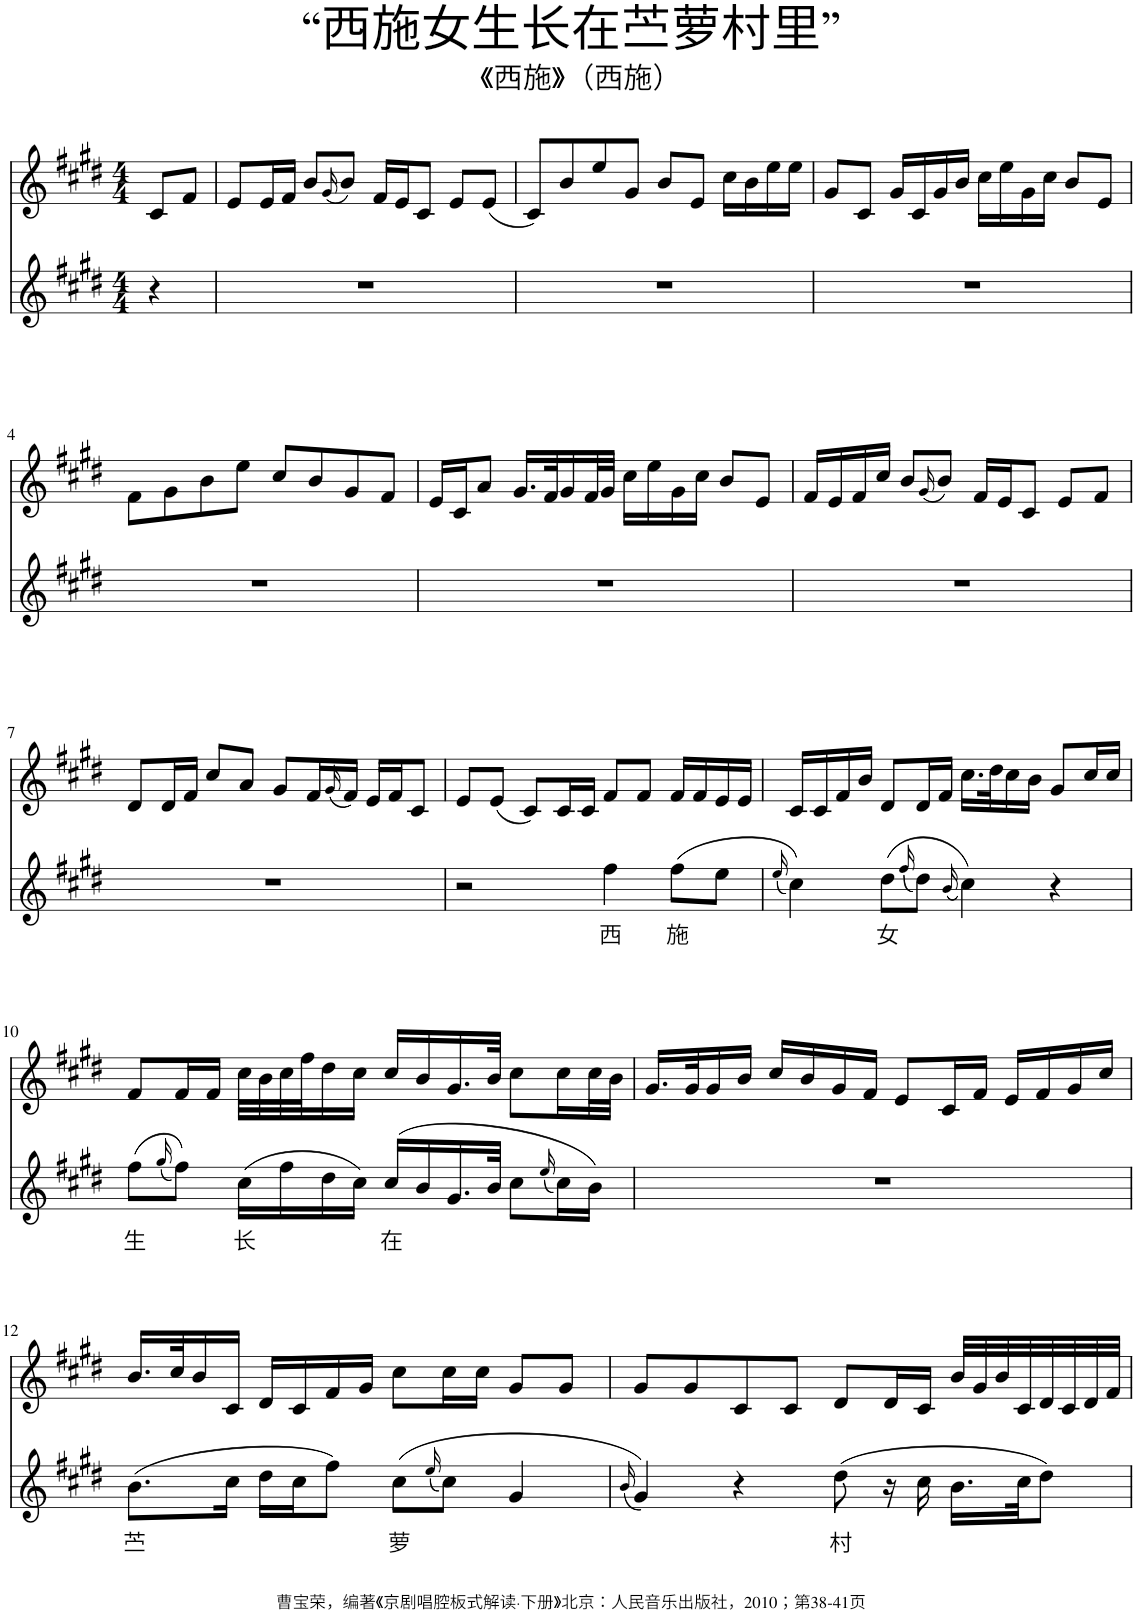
**kern	**text	**kern
*part2	*part2	*part1
*staff2	*staff2	*staff1
*I"Piano	*	*I"Piano
*I'Pno	*	*I'Pno
*clefG2	*	*clefG2
*k[f#c#g#d#]	*	*k[f#c#g#d#]
*M4/4	*	*M4/4
=	=	=
4r	.	8c#/L
.	.	8f#/J
=1	=1	=1
1r	.	8e/L
.	.	16e/L
.	.	16f#/JJ
.	.	8b/L
.	.	(16qg#/
.	.	8b/J)
.	.	16f#/LL
.	.	16e/J
.	.	8c#/J
.	.	8e/L
.	.	(8e/J
=2	=2	=2
1r	.	8c#/L)
.	.	8b/
.	.	8ee/
.	.	8g#/J
.	.	8b/L
.	.	8e/J
.	.	16cc#\LL
.	.	16b\
.	.	16ee\
.	.	16ee\JJ
=3	=3	=3
1r	.	8g#/L
.	.	8c#/J
.	.	16g#/LL
.	.	16c#/
.	.	16g#/
.	.	16b/JJ
.	.	16cc#\LL
.	.	16ee\
.	.	16g#\
.	.	16cc#\JJ
.	.	8b/L
.	.	8e/J
!!LO:LB:g=z
=4	=4	=4
1r	.	8f#\L
.	.	8g#\
.	.	8b\
.	.	8ee\J
.	.	8cc#/L
.	.	8b/
.	.	8g#/
.	.	8f#/J
=5	=5	=5
1r	.	16e/LL
.	.	16c#/J
.	.	8a/J
.	.	16.g#/LL
.	.	32f#/K
.	.	16g#/
.	.	32f#/L
.	.	32g#/JJJ
.	.	16cc#\LL
.	.	16ee\
.	.	16g#\
.	.	16cc#\JJ
.	.	8b/L
.	.	8e/J
=6	=6	=6
1r	.	16f#/LL
.	.	16e/
.	.	16f#/
.	.	16cc#/JJ
.	.	8b/L
.	.	(16qg#/
.	.	8b/J)
.	.	16f#/LL
.	.	16e/J
.	.	8c#/J
.	.	8e/L
.	.	8f#/J
!!LO:LB:g=z
=7	=7	=7
1r	.	8d#/L
.	.	16d#/L
.	.	16f#/JJ
.	.	8cc#/L
.	.	8a/J
.	.	8g#/L
.	.	16f#/L
.	.	(16qg#/
.	.	16f#/JJ)
.	.	16e/LL
.	.	16f#/J
.	.	8c#/J
=8	=8	=8
2r	.	8e/L
.	.	(8e/J
.	.	8c#/L)
.	.	16c#/L
.	.	16c#/JJ
!	!LO:LY:b	!
4ff#\	西	8f#/L
.	.	8f#/J
!	!LO:LY:b	!
(8ff#\L	施	16f#/LL
.	.	16f#/
8ee\J	.	16e/
.	.	16e/JJ
=9	=9	=9
(16qee/	.	.
4cc#\))	.	16c#/LL
.	.	16c#/
.	.	16f#/
.	.	16b/JJ
!	!LO:LY:b	!
(8dd#\L	女	8d#/L
(16qff#/	.	.
8dd#\J)	.	16d#/L
.	.	16f#/JJ
(16qb/	.	.
4cc#\))	.	16.cc#\LL
.	.	32dd#\K
.	.	16cc#\
.	.	16b\JJ
4r	.	8g#/L
.	.	16cc#/L
.	.	16cc#/JJ
!!LO:LB:g=z
=10	=10	=10
!	!LO:LY:b	!
(8ff#\L	生	8f#/L
(16qgg#/	.	.
8ff#\J))	.	16f#/L
.	.	16f#/JJ
!	!LO:LY:b	!
(16cc#\LL	长	32cc#\LLL
.	.	32b\
16ff#\	.	32cc#\
.	.	32ff#\J
16dd#\	.	16dd#\
16cc#\JJ)	.	16cc#\JJ
!	!LO:LY:b	!
(16cc#/LL	在	16cc#/LL
16b/	.	16b/
16.g#/	.	16.g#/
32b/JJk	.	32b/JJk
8cc#\L	.	8cc#\L
(16qee/	.	.
16cc#\L)	.	16cc#\L
16b\JJ)	.	32cc#\L
.	.	32b\JJJ
=11	=11	=11
1r	.	16.g#/LL
.	.	32g#/K
.	.	16g#/
.	.	16b/JJ
.	.	16cc#/LL
.	.	16b/
.	.	16g#/
.	.	16f#/JJ
.	.	8e/L
.	.	16c#/L
.	.	16f#/JJ
.	.	16e/LL
.	.	16f#/
.	.	16g#/
.	.	16cc#/JJ
!!LO:LB:g=z
=12	=12	=12
!	!LO:LY:b	!
(8.b\L	苎	16.b/LL
.	.	32cc#/K
.	.	16b/
16cc#\Jk	.	16c#/JJ
16dd#\LL	.	16d#/LL
16cc#\J	.	16c#/
8ff#\J)	.	16f#/
.	.	16g#/JJ
!	!LO:LY:b	!
(8cc#\L	萝	8cc#\L
(16qee/	.	.
8cc#\J)	.	16cc#\L
.	.	16cc#\JJ
4g#/	.	8g#/L
.	.	8g#/J
=13	=13	=13
(16qb/	.	.
4g#/))	.	8g#/L
.	.	8g#/
4r	.	8c#/
.	.	8c#/J
!	!LO:LY:b	!
(8dd#\	村	8d#/L
16r	.	16d#/L
16cc#\	.	16c#/JJ
16.b\LL	.	32b/LLL
.	.	32g#/
.	.	32b/
32cc#\JK	.	32c#/
8dd#\J)	.	32d#/
.	.	32c#/
.	.	32d#/
.	.	32f#/JJJ
=	=	=
*-	*-	*-
